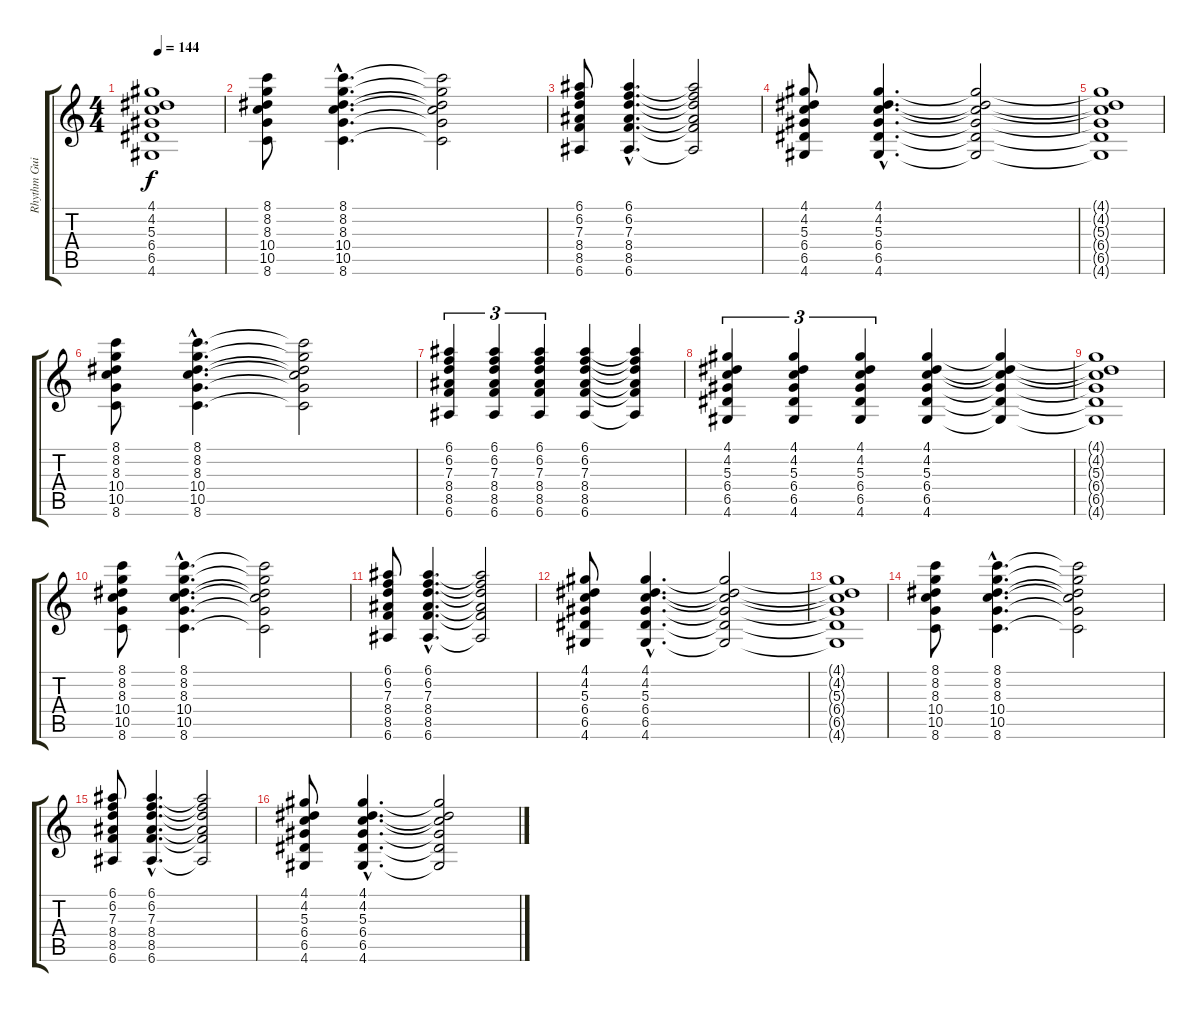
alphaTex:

\track ("Rhythm Guitar 2" "Rhythm Gui") {instrument overdrivenguitar}
\staff {score tabs}
\tuning (E4 B3 G3 D3 A2 E2) {hide}
\ts (4 4)
\tempo 144
\clef g2
\ks c
(4.1{t} 4.2{t} 5.3{t} 6.4{t} 6.5{t} 4.6{t}).1{dy f} |
(8.1 8.2 8.3 10.4 10.5 8.6).8{volume 9} (8.1{hac} 8.2{hac} 8.3{hac} 10.4{hac} 10.5{hac} 8.6{hac}).4{d} (8.1{t} 8.2{t} 8.3{t} 10.4{t} 10.5{t} 8.6{t}).2 |
(6.1 6.2 7.3 8.4 8.5 6.6).8 (6.1{hac} 6.2{hac} 7.3{hac} 8.4{hac} 8.5{hac} 6.6{hac}).4{d} (6.1{t} 6.2{t} 7.3{t} 8.4{t} 8.5{t} 6.6{t}).2 |
(4.1 4.2 5.3 6.4 6.5 4.6).8 (4.1{hac} 4.2{hac} 5.3{hac} 6.4{hac} 6.5{hac} 4.6{hac}).4{d} (4.1{t} 4.2{t} 5.3{t} 6.4{t} 6.5{t} 4.6{t}).2 |
(4.1{t} 4.2{t} 5.3{t} 6.4{t} 6.5{t} 4.6{t}).1 |
(8.1 8.2 8.3 10.4 10.5 8.6).8 (8.1{hac} 8.2{hac} 8.3{hac} 10.4{hac} 10.5{hac} 8.6{hac}).4{d} (8.1{t} 8.2{t} 8.3{t} 10.4{t} 10.5{t} 8.6{t}).2 |
(6.1 6.2 7.3 8.4 8.5 6.6).4{tu (3 2)} (6.1 6.2 7.3 8.4 8.5 6.6).4{tu (3 2)} (6.1 6.2 7.3 8.4 8.5 6.6).4{tu (3 2)} (6.1 6.2 7.3 8.4 8.5 6.6).4 (6.1{t} 6.2{t} 7.3{t} 8.4{t} 8.5{t} 6.6{t}).4 |
(4.1 4.2 5.3 6.4 6.5 4.6).4{tu (3 2)} (4.1 4.2 5.3 6.4 6.5 4.6).4{tu (3 2)} (4.1 4.2 5.3 6.4 6.5 4.6).4{tu (3 2)} (4.1 4.2 5.3 6.4 6.5 4.6).4 (4.1{t} 4.2{t} 5.3{t} 6.4{t} 6.5{t} 4.6{t}).4 |
(4.1{t} 4.2{t} 5.3{t} 6.4{t} 6.5{t} 4.6{t}).1 |
(8.1 8.2 8.3 10.4 10.5 8.6).8 (8.1{hac} 8.2{hac} 8.3{hac} 10.4{hac} 10.5{hac} 8.6{hac}).4{d} (8.1{t} 8.2{t} 8.3{t} 10.4{t} 10.5{t} 8.6{t}).2 |
(6.1 6.2 7.3 8.4 8.5 6.6).8 (6.1{hac} 6.2{hac} 7.3{hac} 8.4{hac} 8.5{hac} 6.6{hac}).4{d} (6.1{t} 6.2{t} 7.3{t} 8.4{t} 8.5{t} 6.6{t}).2 |
(4.1 4.2 5.3 6.4 6.5 4.6).8 (4.1{hac} 4.2{hac} 5.3{hac} 6.4{hac} 6.5{hac} 4.6{hac}).4{d} (4.1{t} 4.2{t} 5.3{t} 6.4{t} 6.5{t} 4.6{t}).2 |
(4.1{t} 4.2{t} 5.3{t} 6.4{t} 6.5{t} 4.6{t}).1 |
(8.1 8.2 8.3 10.4 10.5 8.6).8 (8.1{hac} 8.2{hac} 8.3{hac} 10.4{hac} 10.5{hac} 8.6{hac}).4{d} (8.1{t} 8.2{t} 8.3{t} 10.4{t} 10.5{t} 8.6{t}).2 |
(6.1 6.2 7.3 8.4 8.5 6.6).8 (6.1{hac} 6.2{hac} 7.3{hac} 8.4{hac} 8.5{hac} 6.6{hac}).4{d} (6.1{t} 6.2{t} 7.3{t} 8.4{t} 8.5{t} 6.6{t}).2 |
(4.1 4.2 5.3 6.4 6.5 4.6).8 (4.1{hac} 4.2{hac} 5.3{hac} 6.4{hac} 6.5{hac} 4.6{hac}).4{d} (4.1{t} 4.2{t} 5.3{t} 6.4{t} 6.5{t} 4.6{t}).2
